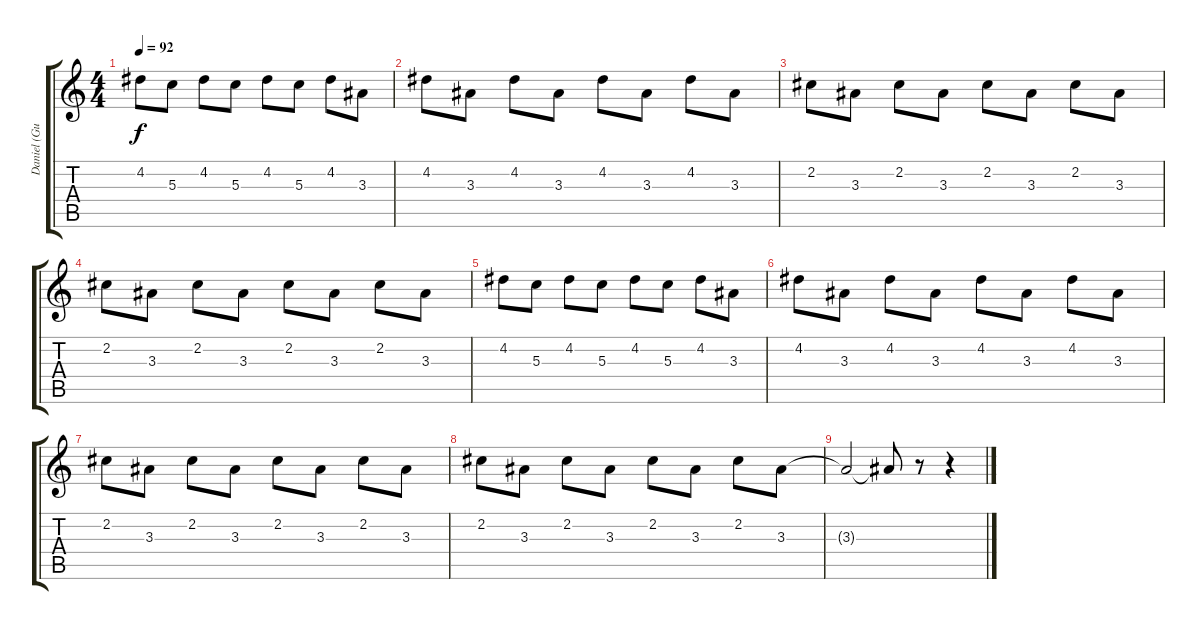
\track ("Daniel (Guitar 2)" "Daniel (Gu") {instrument acousticguitarsteel}
\staff {score tabs}
\tuning (E4 B3 G3 D3 A2 E2) {hide}
\ts (4 4)
\tempo 92
\clef g2
\ks c
4.2.8{dy f} 5.3.8 4.2.8 5.3.8 4.2.8 5.3.8 4.2.8 3.3.8 |
4.2.8 3.3.8 4.2.8 3.3.8 4.2.8 3.3.8 4.2.8 3.3.8 |
2.2.8 3.3.8 2.2.8 3.3.8 2.2.8 3.3.8 2.2.8 3.3.8 |
2.2.8 3.3.8 2.2.8 3.3.8 2.2.8 3.3.8 2.2.8 3.3.8 |
4.2.8 5.3.8 4.2.8 5.3.8 4.2.8 5.3.8 4.2.8 3.3.8 |
4.2.8 3.3.8 4.2.8 3.3.8 4.2.8 3.3.8 4.2.8 3.3.8 |
2.2.8 3.3.8 2.2.8 3.3.8 2.2.8 3.3.8 2.2.8 3.3.8 |
2.2.8 3.3.8 2.2.8 3.3.8 2.2.8 3.3.8 2.2.8 3.3.8 |
3.3{t}.2 3.3{t}.8 r.8 r.4
